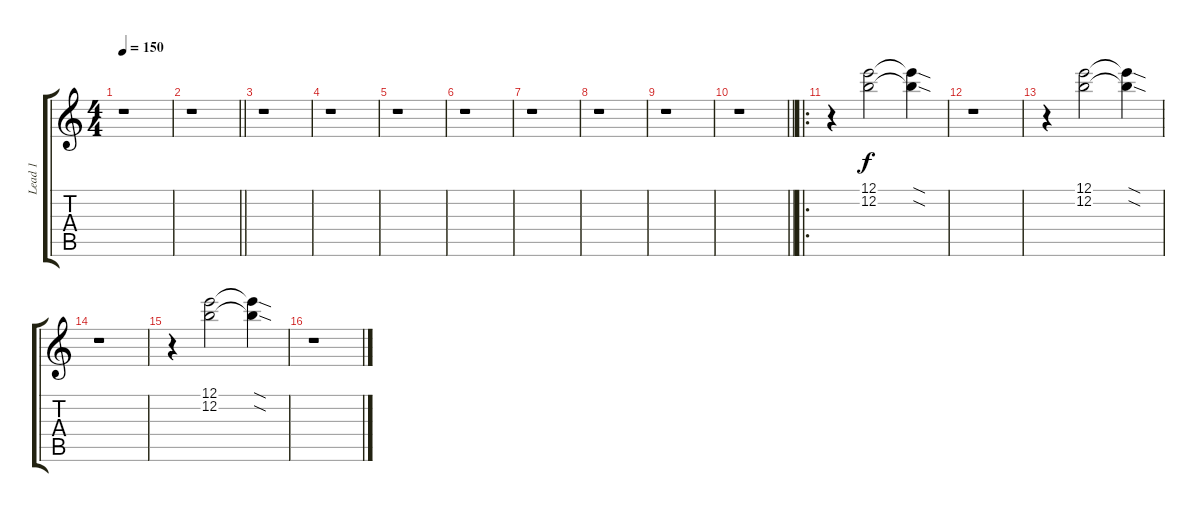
\track ("Lead 1" "Lead 1") {instrument distortionguitar}
\staff {score tabs}
\tuning (E4 B3 G3 D3 A2 E2) {hide}
\ts (4 4)
\tempo 150
\clef g2
\ks c
r.1{dy f} |
\barLineRight lightlight
r.1 |
r.1 |
r.1 |
r.1 |
r.1 |
r.1 |
r.1 |
r.1 |
\barLineRight lightlight
r.1 |
\ro
r.4 (12.1 12.2).2 (12.1{sod t} 12.2{sod t}).4 |
r.1 |
r.4 (12.1 12.2).2 (12.1{sod t} 12.2{sod t}).4 |
r.1 |
r.4 (12.1 12.2).2 (12.1{sod t} 12.2{sod t}).4 |
r.1
